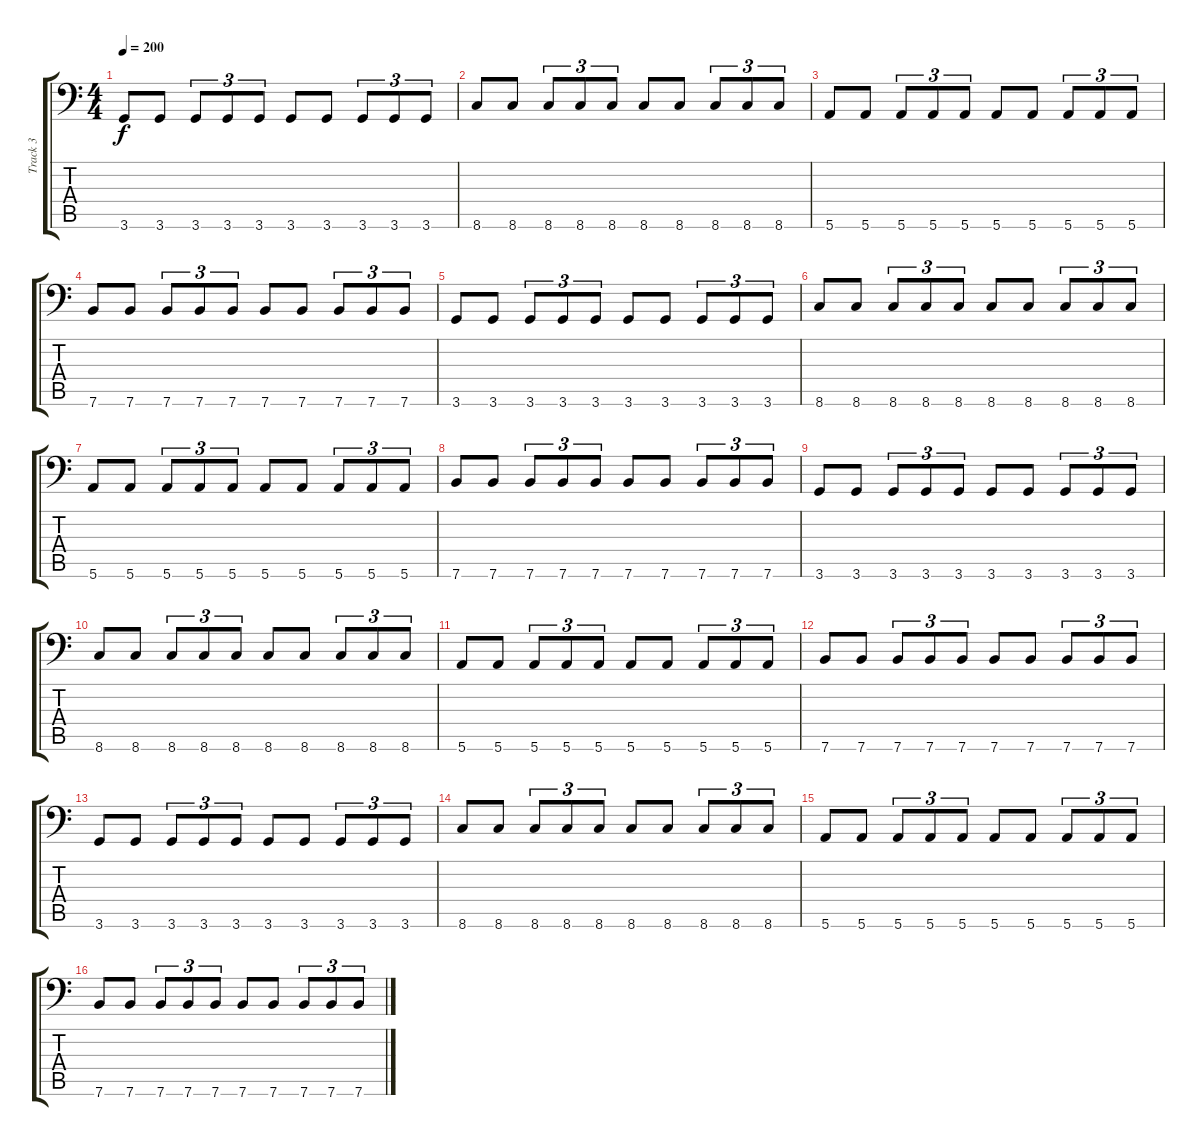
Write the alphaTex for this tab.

\track ("Track 3" "Track 3") {instrument electricbassfinger}
\staff {score tabs}
\tuning (E4 B3 G3 D3 A2 E1) {hide}
\ts (4 4)
\tempo 200
\clef f4
\ks c
3.6.8{dy f} 3.6.8 3.6.8{tu (3 2)} 3.6.8{tu (3 2)} 3.6.8{tu (3 2)} 3.6.8 3.6.8 3.6.8{tu (3 2)} 3.6.8{tu (3 2)} 3.6.8{tu (3 2)} |
8.6.8 8.6.8 8.6.8{tu (3 2)} 8.6.8{tu (3 2)} 8.6.8{tu (3 2)} 8.6.8 8.6.8 8.6.8{tu (3 2)} 8.6.8{tu (3 2)} 8.6.8{tu (3 2)} |
5.6.8 5.6.8 5.6.8{tu (3 2)} 5.6.8{tu (3 2)} 5.6.8{tu (3 2)} 5.6.8 5.6.8 5.6.8{tu (3 2)} 5.6.8{tu (3 2)} 5.6.8{tu (3 2)} |
7.6.8 7.6.8 7.6.8{tu (3 2)} 7.6.8{tu (3 2)} 7.6.8{tu (3 2)} 7.6.8 7.6.8 7.6.8{tu (3 2)} 7.6.8{tu (3 2)} 7.6.8{tu (3 2)} |
3.6.8 3.6.8 3.6.8{tu (3 2)} 3.6.8{tu (3 2)} 3.6.8{tu (3 2)} 3.6.8 3.6.8 3.6.8{tu (3 2)} 3.6.8{tu (3 2)} 3.6.8{tu (3 2)} |
8.6.8 8.6.8 8.6.8{tu (3 2)} 8.6.8{tu (3 2)} 8.6.8{tu (3 2)} 8.6.8 8.6.8 8.6.8{tu (3 2)} 8.6.8{tu (3 2)} 8.6.8{tu (3 2)} |
5.6.8 5.6.8 5.6.8{tu (3 2)} 5.6.8{tu (3 2)} 5.6.8{tu (3 2)} 5.6.8 5.6.8 5.6.8{tu (3 2)} 5.6.8{tu (3 2)} 5.6.8{tu (3 2)} |
7.6.8 7.6.8 7.6.8{tu (3 2)} 7.6.8{tu (3 2)} 7.6.8{tu (3 2)} 7.6.8 7.6.8 7.6.8{tu (3 2)} 7.6.8{tu (3 2)} 7.6.8{tu (3 2)} |
3.6.8 3.6.8 3.6.8{tu (3 2)} 3.6.8{tu (3 2)} 3.6.8{tu (3 2)} 3.6.8 3.6.8 3.6.8{tu (3 2)} 3.6.8{tu (3 2)} 3.6.8{tu (3 2)} |
8.6.8 8.6.8 8.6.8{tu (3 2)} 8.6.8{tu (3 2)} 8.6.8{tu (3 2)} 8.6.8 8.6.8 8.6.8{tu (3 2)} 8.6.8{tu (3 2)} 8.6.8{tu (3 2)} |
5.6.8 5.6.8 5.6.8{tu (3 2)} 5.6.8{tu (3 2)} 5.6.8{tu (3 2)} 5.6.8 5.6.8 5.6.8{tu (3 2)} 5.6.8{tu (3 2)} 5.6.8{tu (3 2)} |
7.6.8 7.6.8 7.6.8{tu (3 2)} 7.6.8{tu (3 2)} 7.6.8{tu (3 2)} 7.6.8 7.6.8 7.6.8{tu (3 2)} 7.6.8{tu (3 2)} 7.6.8{tu (3 2)} |
3.6.8 3.6.8 3.6.8{tu (3 2)} 3.6.8{tu (3 2)} 3.6.8{tu (3 2)} 3.6.8 3.6.8 3.6.8{tu (3 2)} 3.6.8{tu (3 2)} 3.6.8{tu (3 2)} |
8.6.8 8.6.8 8.6.8{tu (3 2)} 8.6.8{tu (3 2)} 8.6.8{tu (3 2)} 8.6.8 8.6.8 8.6.8{tu (3 2)} 8.6.8{tu (3 2)} 8.6.8{tu (3 2)} |
5.6.8 5.6.8 5.6.8{tu (3 2)} 5.6.8{tu (3 2)} 5.6.8{tu (3 2)} 5.6.8 5.6.8 5.6.8{tu (3 2)} 5.6.8{tu (3 2)} 5.6.8{tu (3 2)} |
7.6.8 7.6.8 7.6.8{tu (3 2)} 7.6.8{tu (3 2)} 7.6.8{tu (3 2)} 7.6.8 7.6.8 7.6.8{tu (3 2)} 7.6.8{tu (3 2)} 7.6.8{tu (3 2)}
